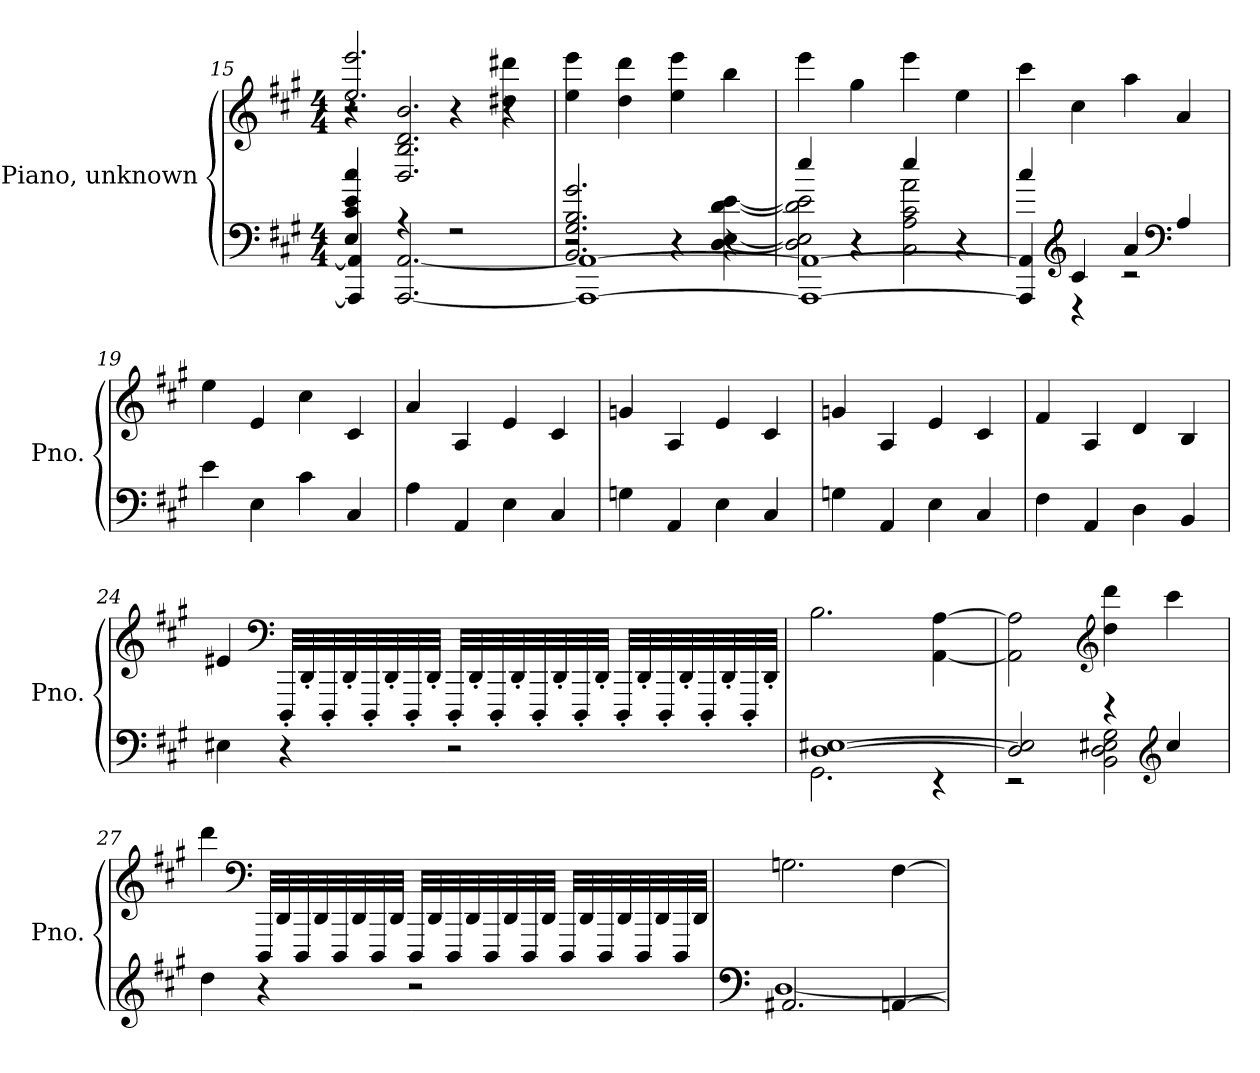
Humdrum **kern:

**kern	**kern
*part1	*part1
*staff2	*staff1
*I"Piano, unknown	*
*I'Pno.	*
*clefF4	*clefG2
*k[f#c#g#]	*k[f#c#g#]
*M4/4	*M4/4
=15	=15
*^	*^
*	*	*	*^
4E/ 4c#/ 4e/ 4cc#/	4AAA/] 4AA/]	2.ee/ 2.eee/	2r	4r
4r	[2.AAA/ [2.AA/	.	.	2.D/ 2.B/ 2.d/ 2.b/
2r	.	.	4r	.
.	.	4r	4dd#X\ 4ddd#X\	.
*	*	*v	*v	*v
=16	=16	=16
*	*^	*
2.BB/ 2.G#/ 2.B/ 2.g#/	2r	1AAA_ 1AA_	4ee\ 4eee\
.	.	.	4dd\ 4ddd\
.	4r	.	4ee\ 4eee\
4r	[4D\ [4E\ [4d\ [4e\	.	4bb\
=17	=17	=17	=17
4ee/	2D\] 2E\] 2d\] 2e\]	1AAA_ 1AA_	4eee\
4r	.	.	4gg#\
4ee/	2C#\ 2A\ 2c#\ 2a\	.	4eee\
4r	.	.	4ee\
*	*v	*v	*
=18	=18	=18
4cc#/	4AAA/] 4AA/]	4ccc#\
*clefG2	*	*
4c#/	4r	4cc#\
4a/	2r	4aa\
*clefF4	*	*
4A/	.	4a/
*v	*v	*
!!LO:LB:g=z
=19	=19
4e\	4ee\
4E\	4e/
4c#\	4cc#\
4C#/	4c#/
=20	=20
4A\	4a/
4AA/	4A/
4E\	4e/
4C#/	4c#/
=21	=21
4Gn\	4gn/
4AA/	4A/
4E\	4e/
4C#/	4c#/
=22	=22
4Gn\	4gn/
4AA/	4A/
4E\	4e/
4C#/	4c#/
=23	=23
4F#\	4f#/
4AA/	4A/
4D\	4d/
4BB/	4B/
!!LO:LB:g=z
=24	=24
4E#X\	4e#X/
*	*clefF4
4r	32DDD'/LLL
.	32DD'/
.	32DDD'/
.	32DD'/
.	32DDD'/
.	32DD'/
.	32DDD'/
.	32DD'/JJJ
2r	32DDD'/LLL
.	32DD'/
.	32DDD'/
.	32DD'/
.	32DDD'/
.	32DD'/
.	32DDD'/
.	32DD'/JJJ
.	32DDD'/LLL
.	32DD'/
.	32DDD'/
.	32DD'/
.	32DDD'/
.	32DD'/
.	32DDD'/
.	32DD'/JJJ
=25	=25
*^	*
[1D [1E#X	2.GG#\	2.B\
.	4r	[4AA\ [4A\
!!LO:LB:g=z
=26	=26	=26
2D/] 2E#/]	2r	2AA\] 2A\]
*	*	*clefG2
4r	2BB\ 2D\ 2E#X\ 2G#\	4dd\ 4ddd\
*clefG2	*	*
4cc#/	.	4ccc#\
*v	*v	*
=27	=27
4dd\	4ddd\
*	*clefF4
4r	32DDD/LLL
.	32DD/
.	32DDD/
.	32DD/
.	32DDD/
.	32DD/
.	32DDD/
.	32DD/JJJ
2r	32DDD/LLL
.	32DD/
.	32DDD/
.	32DD/
.	32DDD/
.	32DD/
.	32DDD/
.	32DD/JJJ
.	32DDD/LLL
.	32DD/
.	32DDD/
.	32DD/
.	32DDD/
.	32DD/
.	32DDD/
.	32DD/JJJ
!!LO:PB:g=z
=28	=28
*clefF4	*
*^	*
2.AA#X/	[1D	2.Gn\
[4AAn/	.	[4F#\
*v	*v	*
=	=
*-	*-
